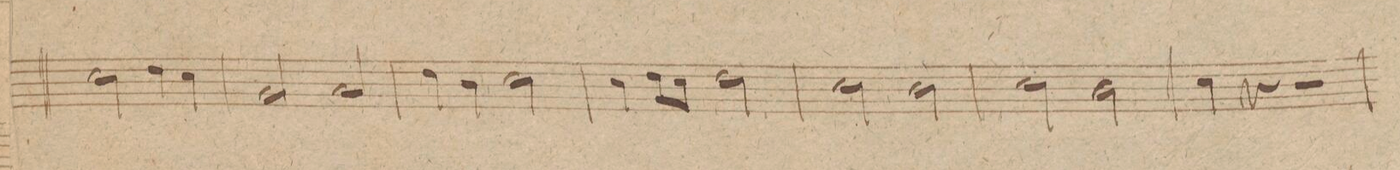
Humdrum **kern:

**kern	**dynam
*I"Oboi 2do	*
*clefG2	*
*k[f#c#g#]	*
*met(c|)	*
*M2/2	*
2cc#\	.
4dd\	.
4cc#\	.
=226	=226
2g#/	.
2a/	.
=227	=227
4dd\	.
4b\	.
2cc#\	.
=228	=228
4cc#\	.
8dd\L	.
8cc#\J	.
2dd\	.
=229	=229
2cc#\	.
2b\	.
=230	=230
2cc#\	.
2b\	.
=231	=231
4cc#\	.
4r	.
2r	.
=232	=232
*-	*-
